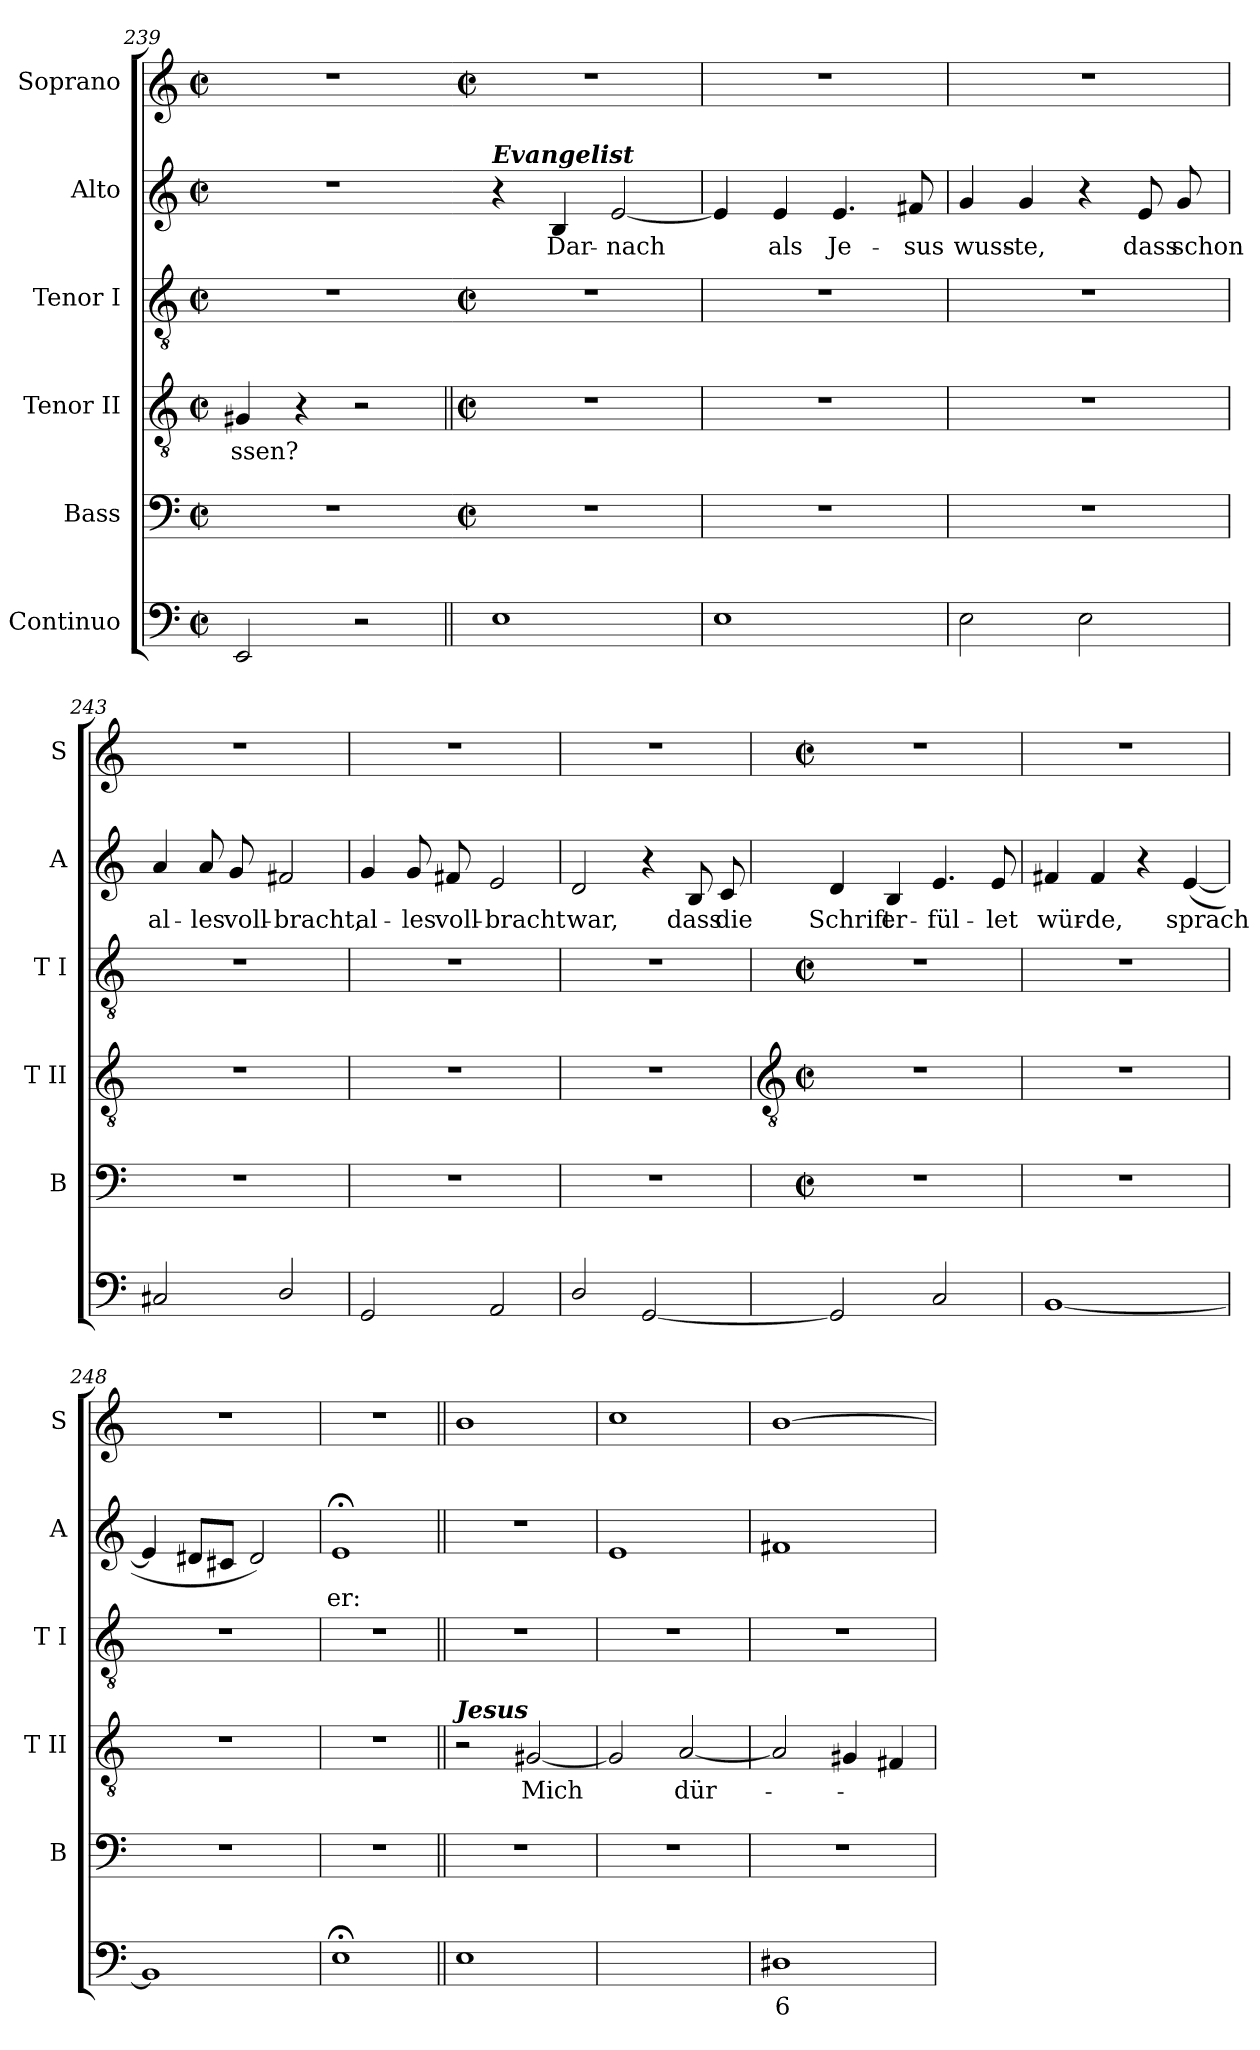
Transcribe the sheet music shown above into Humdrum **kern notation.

**kern	**text	**kern	**kern	**text	**kern	**kern	**text	**kern
*part6	*part6	*part5	*part4	*part4	*part3	*part2	*part2	*part1
*staff6	*staff6	*staff5	*staff4	*staff4	*staff3	*staff2	*staff2	*staff1
*I"Continuo	*	*I"Bass	*I"Tenor II	*	*I"Tenor I	*I"Alto	*	*I"Soprano
*	*	*I'B	*I'T II	*	*I'T I	*I'A	*	*I'S
*clefF4	*	*clefF4	*clefGv2	*	*clefGv2	*clefG2	*	*clefG2
*k[]	*	*k[]	*k[]	*	*k[]	*k[]	*	*k[]
*C:	*	*C:	*C:	*	*C:	*C:	*	*C:
*M2/2	*	*M2/2	*M2/2	*	*M2/2	*M2/2	*	*M2/2
*met(c|)	*	*met(c|)	*met(c|)	*	*met(c|)	*met(c|)	*	*met(c|)
=239	=239	=239	=239	=239	=239	=239	=239	=239
!	!	!	!	!LO:LY:b	!	!	!	!
2EE	.	1r	4G#X	ssen?	1r	1r	.	1r
.	.	.	4r	.	.	.	.	.
2r	.	.	2r	.	.	.	.	.
!!LO:LB:g=z
=240||	=240||	=240	=240||	=240||	=240	=240||	=240||	=240||
*	*	*M2/2	*M2/2	*	*M2/2	*	*	*M2/2
*	*	*met(c|)	*met(c|)	*	*met(c|)	*	*	*met(c|)
!	!	!	!	!	!	!LO:TX:a:Bi:t=Evangelist	!	!
1E	.	1r	1r	.	1r	4r	.	1r
!	!	!	!	!	!	!	!LO:LY:b	!
.	.	.	.	.	.	4B	Dar-	.
!	!	!	!	!	!	!	!LO:LY:b	!
.	.	.	.	.	.	[2e	-nach	.
=241	=241	=241	=241	=241	=241	=241	=241	=241
1E	.	1r	1r	.	1r	4e]	.	1r
!	!	!	!	!	!	!	!LO:LY:b	!
.	.	.	.	.	.	4e	als	.
!	!	!	!	!	!	!	!LO:LY:b	!
.	.	.	.	.	.	4.e	Je-	.
!	!	!	!	!	!	!	!LO:LY:b	!
.	.	.	.	.	.	8f#X	-sus	.
=242	=242	=242	=242	=242	=242	=242	=242	=242
!	!	!	!	!	!	!	!LO:LY:b	!
2E	.	1r	1r	.	1r	4g	wuss-	1r
!	!	!	!	!	!	!	!LO:LY:b	!
.	.	.	.	.	.	4g	-te,	.
2E	.	.	.	.	.	4r	.	.
!	!	!	!	!	!	!	!LO:LY:b	!
.	.	.	.	.	.	8e	dass	.
!	!	!	!	!	!	!	!LO:LY:b	!
.	.	.	.	.	.	8g	schon	.
=243	=243	=243	=243	=243	=243	=243	=243	=243
!	!	!	!	!	!	!	!LO:LY:b	!
2C#X	.	1r	1r	.	1r	4a	al-	1r
!	!	!	!	!	!	!	!LO:LY:b	!
.	.	.	.	.	.	8a	-les	.
!	!	!	!	!	!	!	!LO:LY:b	!
.	.	.	.	.	.	8g	voll-	.
!	!	!	!	!	!	!	!LO:LY:b	!
2D/	.	.	.	.	.	2f#X	-bracht,	.
=244	=244	=244	=244	=244	=244	=244	=244	=244
!	!	!	!	!	!	!	!LO:LY:b	!
2GG	.	1r	1r	.	1r	4g	al-	1r
!	!	!	!	!	!	!	!LO:LY:b	!
.	.	.	.	.	.	8g	-les	.
!	!	!	!	!	!	!	!LO:LY:b	!
.	.	.	.	.	.	8f#X	voll-	.
!	!	!	!	!	!	!	!LO:LY:b	!
2AA	.	.	.	.	.	2e	-bracht	.
=245	=245	=245	=245	=245	=245	=245	=245	=245
!	!	!	!	!	!	!	!LO:LY:b	!
2D/	.	1r	1r	.	1r	2d	war,	1r
[2GG	.	.	.	.	.	4r	.	.
!	!	!	!	!	!	!	!LO:LY:b	!
.	.	.	.	.	.	8B	dass	.
!	!	!	!	!	!	!	!LO:LY:b	!
.	.	.	.	.	.	8c	die	.
!!LO:LB:g=z
=246	=246	=246	=246	=246	=246	=246	=246	=246
*	*	*	*clefGv2	*	*	*	*	*
*	*	*	*k[]	*	*	*	*	*k[]
*	*	*	*C:	*	*	*	*	*C:
*	*	*M2/2	*M2/2	*	*M2/2	*	*	*M2/2
*	*	*met(c|)	*met(c|)	*	*met(c|)	*	*	*met(c|)
!	!	!	!	!	!	!	!LO:LY:b	!
2GG]	.	1r	1r	.	1r	4d	Schrift	1r
!	!	!	!	!	!	!	!LO:LY:b	!
.	.	.	.	.	.	4B	er-	.
!	!	!	!	!	!	!	!LO:LY:b	!
2C	.	.	.	.	.	4.e	-fül-	.
!	!	!	!	!	!	!	!LO:LY:b	!
.	.	.	.	.	.	8e	-let	.
=247	=247	=247	=247	=247	=247	=247	=247	=247
!	!	!	!	!	!	!	!LO:LY:b	!
[1BB	.	1r	1r	.	1r	4f#X	wür-	1r
!	!	!	!	!	!	!	!LO:LY:b	!
.	.	.	.	.	.	4f#	-de,	.
.	.	.	.	.	.	4r	.	.
!	!	!	!	!	!	!	!LO:LY:b	!
.	.	.	.	.	.	(<[4e	sprach	.
=248	=248	=248	=248	=248	=248	=248	=248	=248
1BB]	.	1r	1r	.	1r	4e]	.	1r
.	.	.	.	.	.	8d#XL	.	.
.	.	.	.	.	.	8c#XJ	.	.
.	.	.	.	.	.	2d#)	.	.
=249	=249	=249	=249	=249	=249	=249	=249	=249
!	!	!	!	!	!	!	!LO:LY:b	!
1E;<	.	1r	1r	.	1r	1e;<	er:	1r
=250||	=250||	=250||	=250||	=250||	=250||	=250||	=250||	=250||
!	!	!	!LO:TX:a:Bi:t=Jesus	!	!	!	!	!
1E	.	1r	2r	.	1r	1r	.	1b
!	!	!	!	!LO:LY:b	!	!	!	!
.	.	.	[2G#X	Mich	.	.	.	.
=251	=251	=251	=251	=251	=251	=251	=251	=251
[2Eyy	.	1r	2G#]	.	1r	1e	.	1cc
!	!LO:LY:b	!	!	!LO:LY:b	!	!	!	!
2Eyy]	4	.	[2A	dür-	.	.	.	.
=252	=252	=252	=252	=252	=252	=252	=252	=252
!	!LO:LY:b	!	!	!	!	!	!	!
1D#X	6	1r	2A]	.	1r	1f#X	.	[1b
.	.	.	4G#X	.	.	.	.	.
.	.	.	4F#X	.	.	.	.	.
=	=	=	=	=	=	=	=	=
*-	*-	*-	*-	*-	*-	*-	*-	*-
